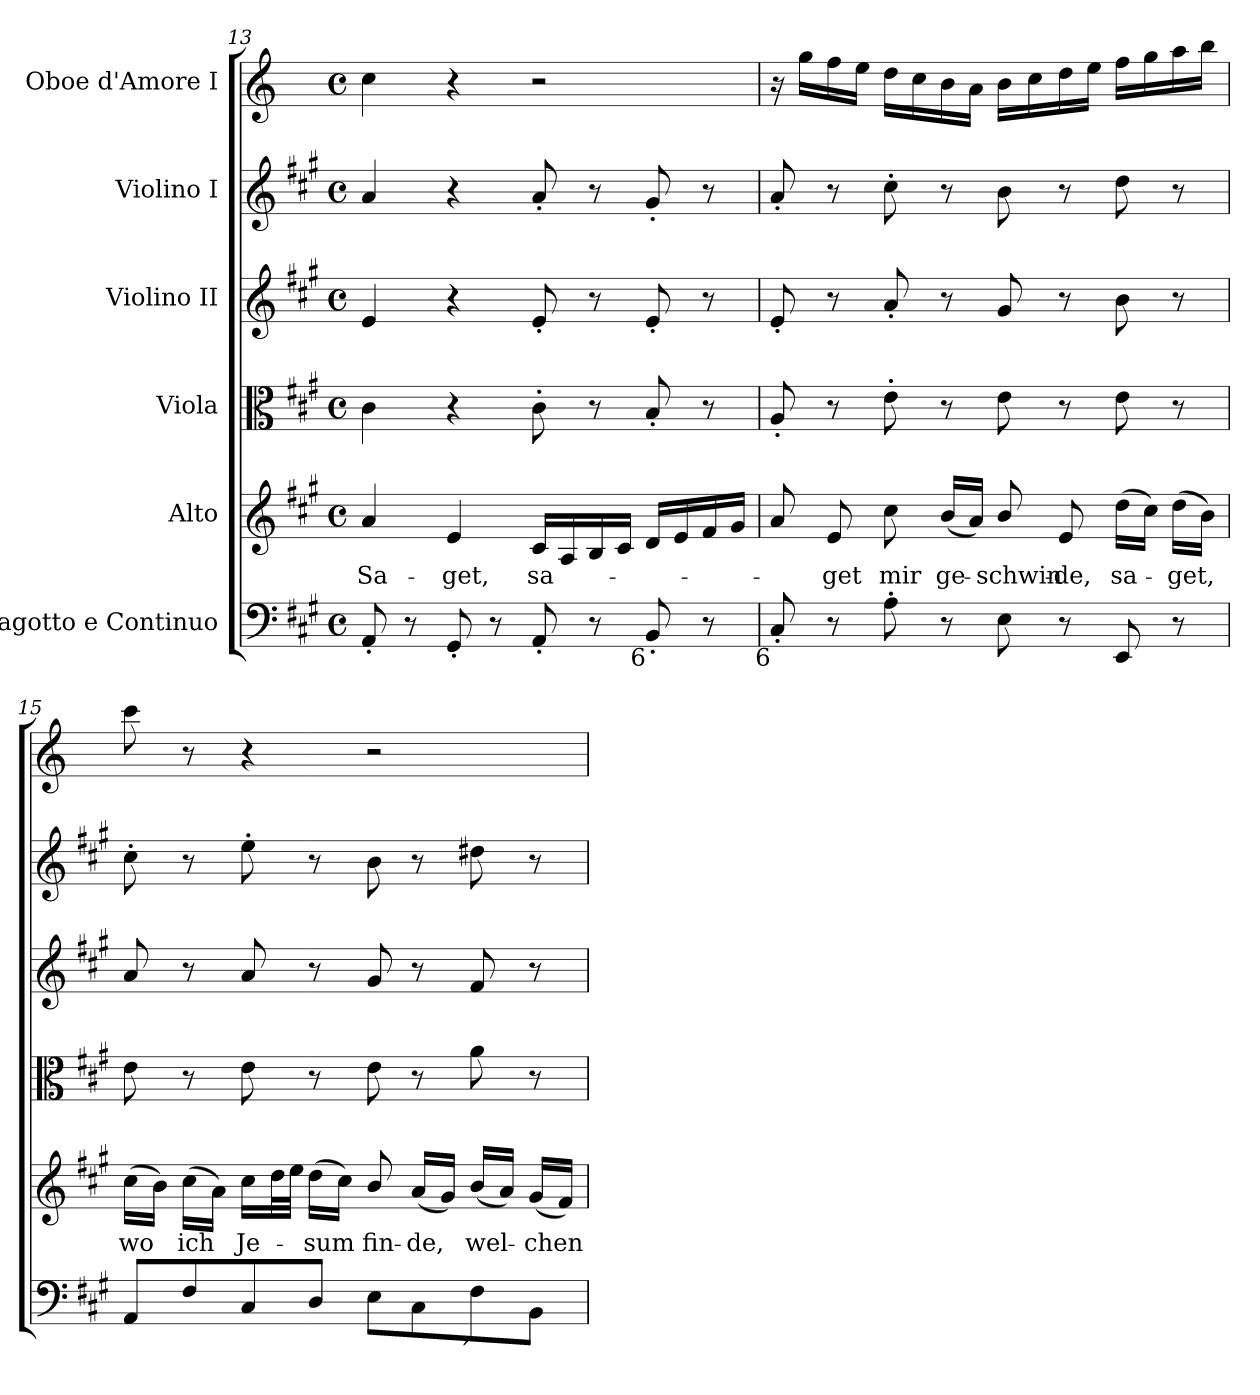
**kern	**kern	**text	**kern	**kern	**kern	**kern
*part6	*part5	*part5	*part4	*part3	*part2	*part1
*staff6	*staff5	*staff5	*staff4	*staff3	*staff2	*staff1
*I"Fagotto e Continuo	*I"Alto	*	*I"Viola	*I"Violino II	*I"Violino I	*I"Oboe d'Amore I
!!LO:PB:g=z
*clefF4	*clefG2	*	*clefC3	*clefG2	*clefG2	*clefG2
*	*	*	*	*	*	*ITrd2c3
*k[f#c#g#]	*k[f#c#g#]	*	*k[f#c#g#]	*k[f#c#g#]	*k[f#c#g#]	*k[f#c#g#]
*A:	*A:	*	*A:	*A:	*A:	*A:
*M4/4	*M4/4	*	*M4/4	*M4/4	*M4/4	*M4/4
*met(c)	*met(c)	*	*met(c)	*met(c)	*met(c)	*met(c)
=13	=13	=13	=13	=13	=13	=13
!	!	!LO:LY:b:color=#000000	!	!	!	!
8AA'i/	4ai/	Sa-	4c#i\	4ei/	4ai/	4ai\
8r	.	.	.	.	.	.
!	!	!LO:LY:b:color=#000000	!	!	!	!
8GG#'i/	4ei/	-get,	4r	4r	4r	4r
8r	.	.	.	.	.	.
!	!	!LO:LY:b:color=#000000	!	!	!	!
8AA'i/	16c#i/LL	sa-	8c#'i\	8e'i/	8a'i/	2r
.	16Ai/	.	.	.	.	.
8r	16Bi/	.	8r	8r	8r	.
.	16c#i/JJ	.	.	.	.	.
!LO:TX:b:rj:t=6	!	!	!	!	!	!
8BB'i/	16di/LL	.	8B'i/	8e'i/	8g#'i/	.
.	16ei/	.	.	.	.	.
8r	16f#i/	.	8r	8r	8r	.
.	16g#i/JJ	.	.	.	.	.
=14	=14	=14	=14	=14	=14	=14
!LO:TX:b:rj:t=6	!	!	!	!	!	!
8C#'i/	8ai/	.	8A'i/	8e'i/	8a'i/	16r
.	.	.	.	.	.	16eei\LL
!	!	!LO:LY:b:color=#000000	!	!	!	!
8r	8ei/	-get	8r	8r	8r	16ddi\
.	.	.	.	.	.	16cc#i\JJ
!	!	!LO:LY:b:color=#000000	!	!	!	!
8A'i\	8cc#i\	mir	8e'i\	8a'i/	8cc#'i\	16bi\LL
.	.	.	.	.	.	16ai\
!	!	!LO:LY:b:color=#000000	!	!	!	!
8r	(16bi/LL	ge-	8r	8r	8r	16g#i\
.	16ai/JJ)	.	.	.	.	16f#i\JJ
!	!	!LO:LY:b:color=#000000	!	!	!	!
8Ei\	8bi/	-schwin-	8ei\	8g#i/	8bi\	16g#i\LL
.	.	.	.	.	.	16ai\
!	!	!LO:LY:b:color=#000000	!	!	!	!
8r	8ei/	-de,	8r	8r	8r	16bi\
.	.	.	.	.	.	16cc#i\JJ
!	!	!LO:LY:b:color=#000000	!	!	!	!
8EEi/	(16ddi\LL	sa-	8ei\	8bi\	8ddi\	16ddi\LL
.	16cc#i\JJ)	.	.	.	.	16eei\
!	!	!LO:LY:b:color=#000000	!	!	!	!
8r	(16ddi\LL	-get,	8r	8r	8r	16ff#i\
.	16bi\JJ)	.	.	.	.	16gg#i\JJ
=15	=15	=15	=15	=15	=15	=15
!	!	!LO:LY:b:color=#000000	!	!	!	!
8AAi/L	(16cc#i\LL	wo	8ei\	8ai/	8cc#'i\	8aai\
.	16bi\JJ)	.	.	.	.	.
!	!	!LO:LY:b:color=#000000	!	!	!	!
8F#i/	(16cc#i\LL	ich	8r	8r	8r	8r
.	16ai\JJ)	.	.	.	.	.
!	!	!LO:LY:b:color=#000000	!	!	!	!
8C#i/	16cc#i\LL	Je-	8ei\	8ai/	8ee'i\	4r
.	32ddi\L	.	.	.	.	.
.	32eei\JJJ	.	.	.	.	.
!	!	!LO:LY:b:color=#000000	!	!	!	!
8Di/J	(16ddi\LL	-sum	8r	8r	8r	.
.	16cc#i\JJ)	.	.	.	.	.
!	!	!LO:LY:b:color=#000000	!	!	!	!
8Ei\L	8bi/	fin-	8ei\	8g#i/	8bi\	2r
!	!	!LO:LY:b:color=#000000	!	!	!	!
8C#i\	(16ai/LL	-de,	8r	8r	8r	.
.	16g#i/JJ)	.	.	.	.	.
!LO:TX:b:rj:t=´	!	!	!	!	!	!
!	!	!LO:LY:b:color=#000000	!	!	!	!
8F#i\	(16bi/LL	wel-	8ai\	8f#i/	8dd#Xi\	.
.	16ai/JJ)	.	.	.	.	.
!	!	!LO:LY:b:color=#000000	!	!	!	!
8BBi\J	(16g#i/LL	-chen	8r	8r	8r	.
.	16f#i/JJ)	.	.	.	.	.
=	=	=	=	=	=	=
*-	*-	*-	*-	*-	*-	*-
